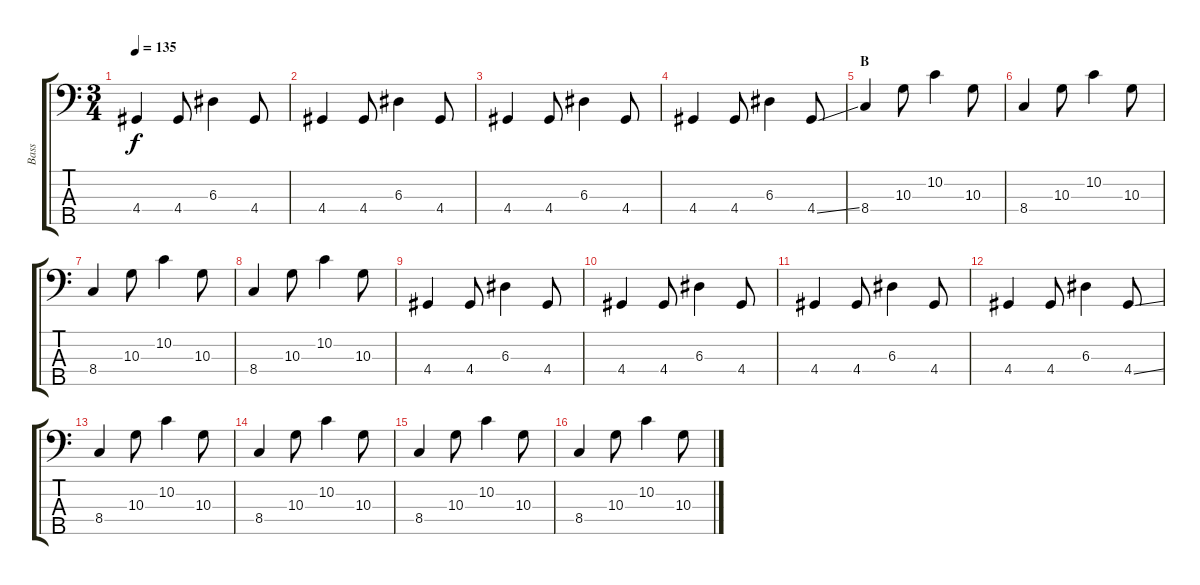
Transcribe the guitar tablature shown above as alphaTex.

\track ("Bass" "Bass") {instrument electricbassfinger}
\staff {score tabs}
\tuning (G2 D2 A1 E1 B0) {hide}
\ts (3 4)
\tempo 135
\clef f4
\ks c
4.4.4{dy f} 4.4.8 6.3.4 4.4.8 |
4.4.4 4.4.8 6.3.4 4.4.8 |
4.4.4 4.4.8 6.3.4 4.4.8 |
4.4.4 4.4.8 6.3.4 4.4{ss}.8 |
\section ("" "B")
8.4.4 10.3.8 10.2.4 10.3.8 |
8.4.4 10.3.8 10.2.4 10.3.8 |
8.4.4 10.3.8 10.2.4 10.3.8 |
8.4.4 10.3.8 10.2.4 10.3.8 |
4.4.4 4.4.8 6.3.4 4.4.8 |
4.4.4 4.4.8 6.3.4 4.4.8 |
4.4.4 4.4.8 6.3.4 4.4.8 |
4.4.4 4.4.8 6.3.4 4.4{ss}.8 |
8.4.4 10.3.8 10.2.4 10.3.8 |
8.4.4 10.3.8 10.2.4 10.3.8 |
8.4.4 10.3.8 10.2.4 10.3.8 |
8.4.4 10.3.8 10.2.4 10.3.8
